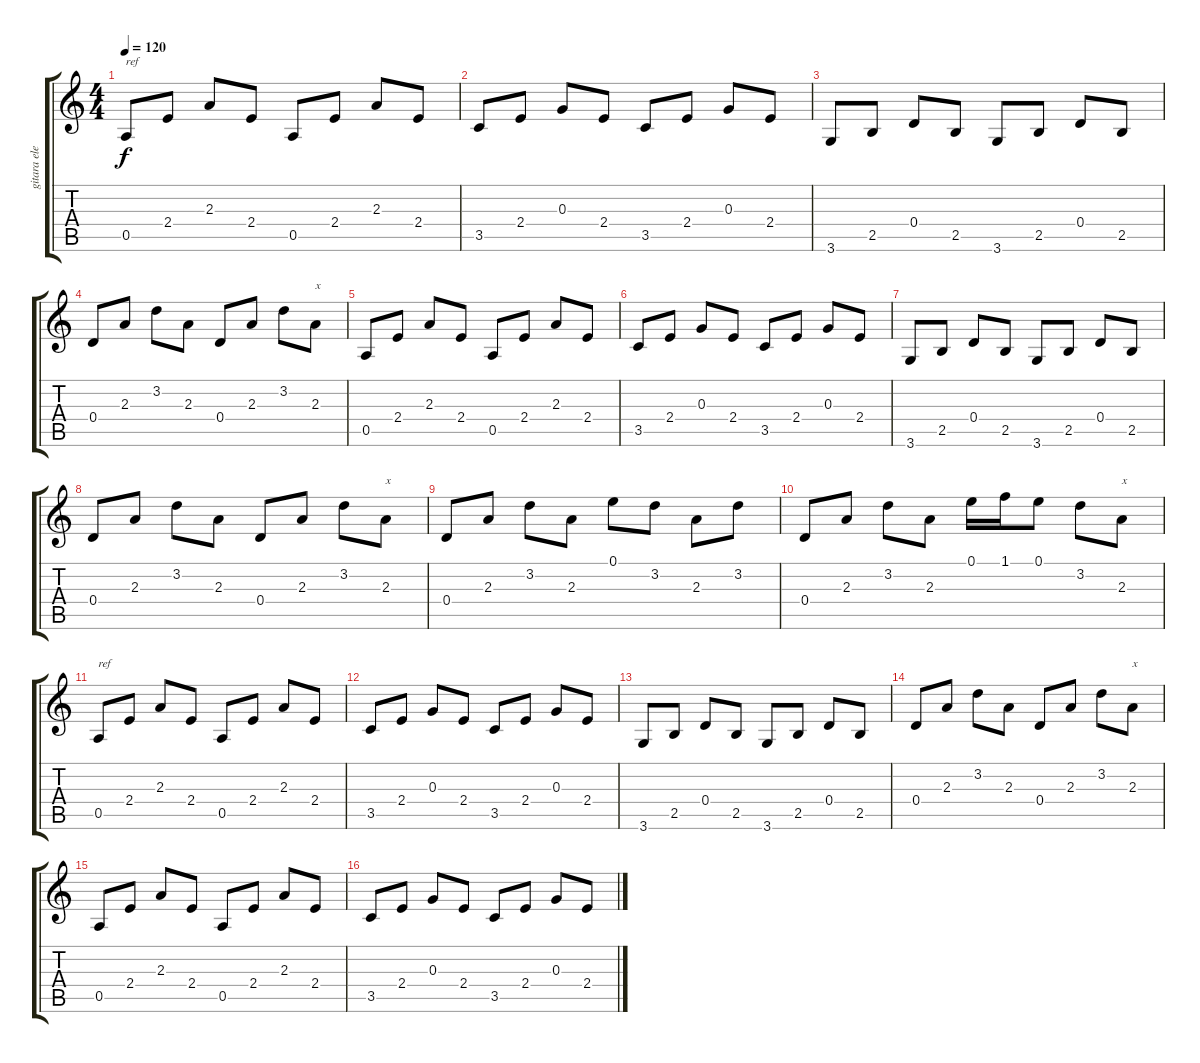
\track ("gitara elektryczna" "gitara ele") {instrument electricguitarclean}
\staff {score tabs}
\tuning (E4 B3 G3 D3 A2 E2) {hide}
\ts (4 4)
\tempo 120
\clef g2
\ks c
0.5.8{txt "ref" dy f} 2.4.8 2.3.8 2.4.8 0.5.8 2.4.8 2.3.8 2.4.8 |
3.5.8 2.4.8 0.3.8 2.4.8 3.5.8 2.4.8 0.3.8 2.4.8 |
3.6.8 2.5.8 0.4.8 2.5.8 3.6.8 2.5.8 0.4.8 2.5.8 |
0.4.8 2.3.8 3.2.8 2.3.8 0.4.8 2.3.8 3.2.8 2.3.8{txt "x"} |
0.5.8 2.4.8 2.3.8 2.4.8 0.5.8 2.4.8 2.3.8 2.4.8 |
3.5.8 2.4.8 0.3.8 2.4.8 3.5.8 2.4.8 0.3.8 2.4.8 |
3.6.8 2.5.8 0.4.8 2.5.8 3.6.8 2.5.8 0.4.8 2.5.8 |
0.4.8 2.3.8 3.2.8 2.3.8 0.4.8 2.3.8 3.2.8 2.3.8{txt "x"} |
0.4.8 2.3.8 3.2.8 2.3.8 0.1.8 3.2.8 2.3.8 3.2.8 |
0.4.8 2.3.8 3.2.8 2.3.8 0.1.16 1.1.16 0.1.8 3.2.8 2.3.8{txt "x"} |
0.5.8{txt "ref"} 2.4.8 2.3.8 2.4.8 0.5.8 2.4.8 2.3.8 2.4.8 |
3.5.8 2.4.8 0.3.8 2.4.8 3.5.8 2.4.8 0.3.8 2.4.8 |
3.6.8 2.5.8 0.4.8 2.5.8 3.6.8 2.5.8 0.4.8 2.5.8 |
0.4.8 2.3.8 3.2.8 2.3.8 0.4.8 2.3.8 3.2.8 2.3.8{txt "x"} |
0.5.8 2.4.8 2.3.8 2.4.8 0.5.8 2.4.8 2.3.8 2.4.8 |
3.5.8 2.4.8 0.3.8 2.4.8 3.5.8 2.4.8 0.3.8 2.4.8
